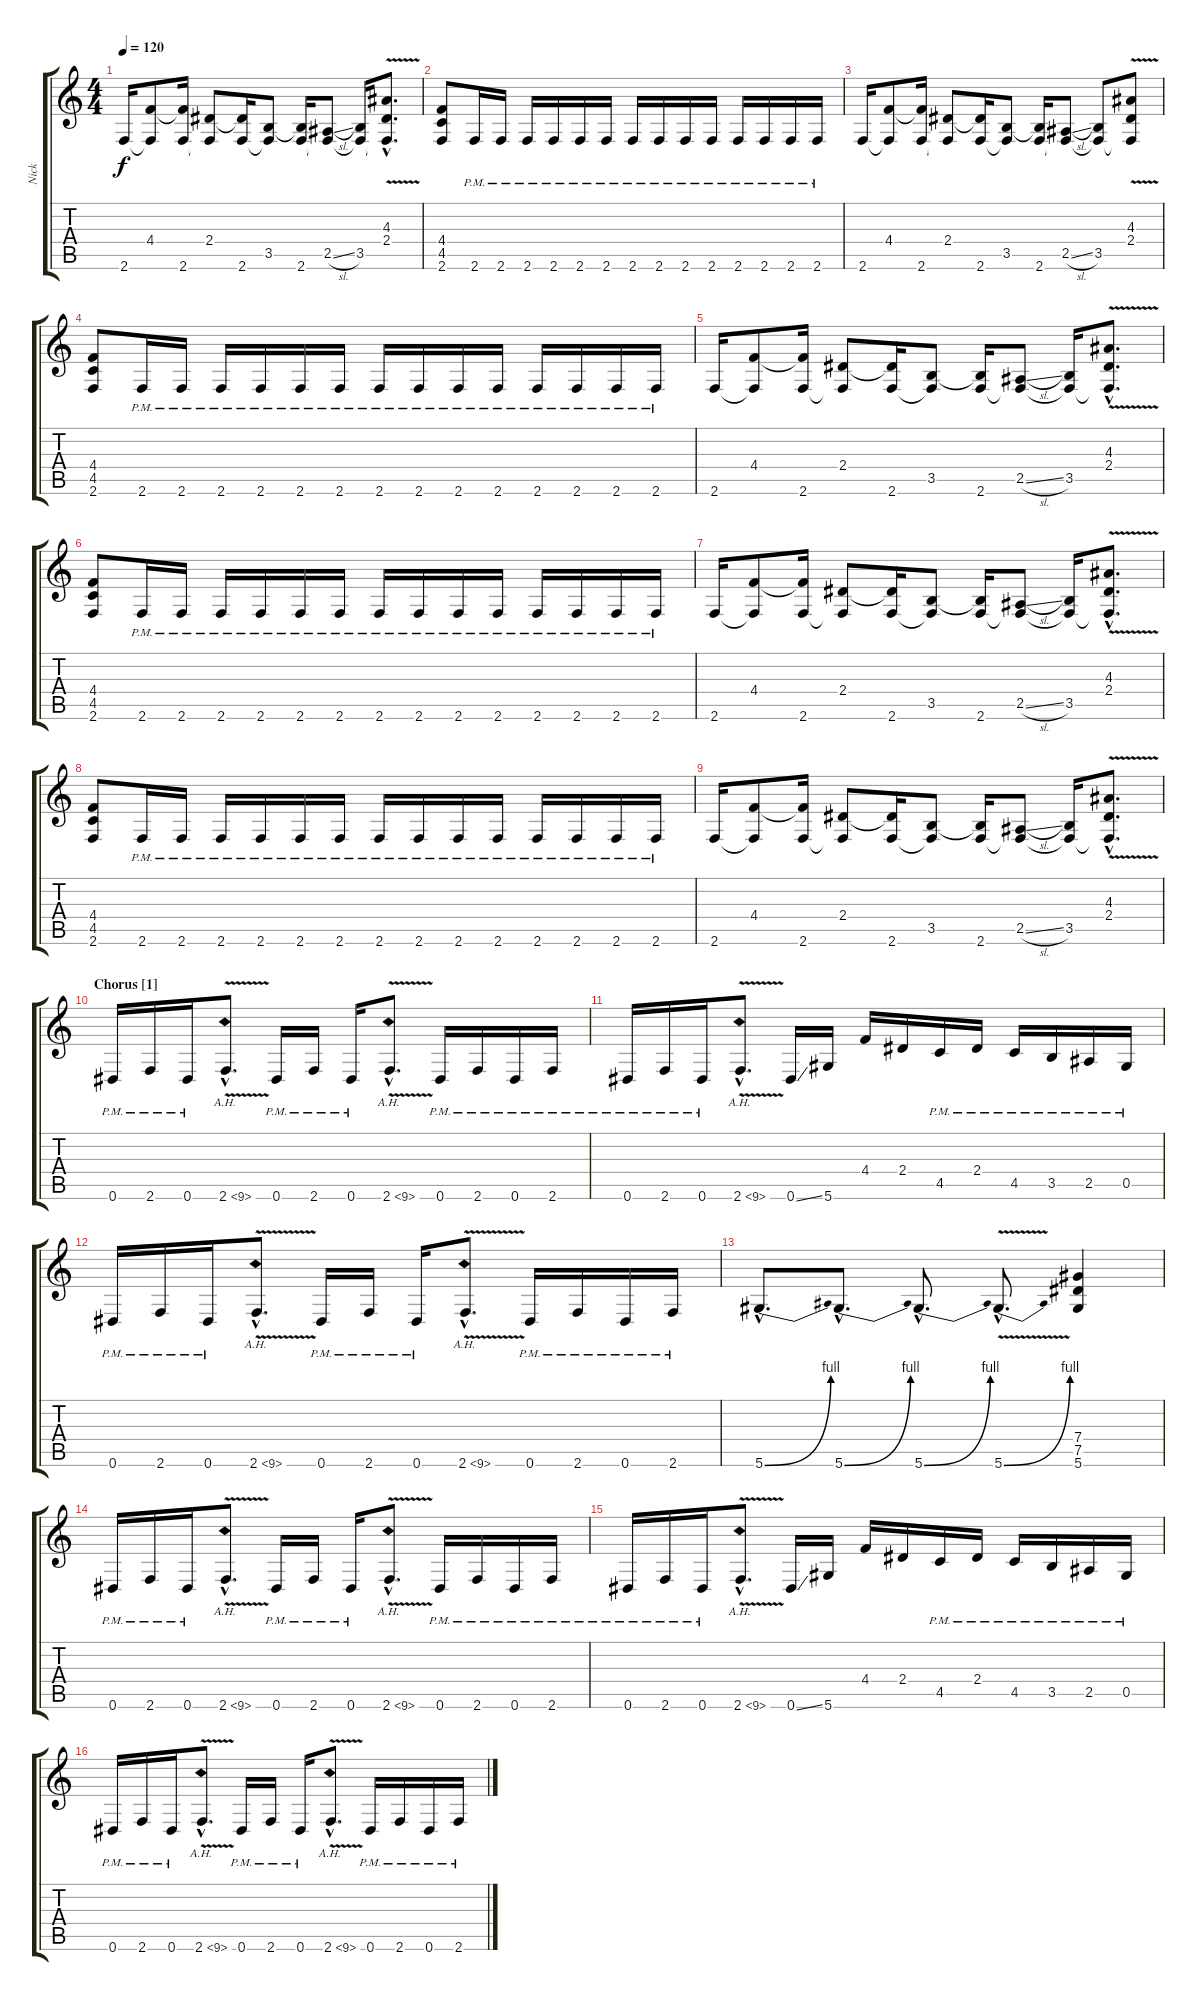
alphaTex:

\track ("Nick" "Nick") {instrument distortionguitar}
\staff {score tabs}
\tuning (Eb4 Bb3 Gb3 Db3 Ab2 Eb2) {hide}
\ts (4 4)
\tempo 120
\clef g2
\ks c
2.6.16{dy f} (4.4 2.6{t}).8 (4.4{t} 2.6).16 (2.4 2.6{t}).8 (2.4{t} 2.6).16 (3.5 2.6{t}).8 (3.5{t} 2.6).16 (2.5{sl} 2.6{t}).8 (3.5 2.6{t}).16 (4.3{v hac} 2.4{v hac} 2.6{hac t}).8{d} |
(4.4 4.5 2.6).8 2.6{pm}.16 2.6{pm}.16 2.6{pm}.16 2.6{pm}.16 2.6{pm}.16 2.6{pm}.16 2.6{pm}.16 2.6{pm}.16 2.6{pm}.16 2.6{pm}.16 2.6{pm}.16 2.6{pm}.16 2.6{pm}.16 2.6{pm}.16 |
2.6.16 (4.4 2.6{t}).8 (4.4{t} 2.6).16 (2.4 2.6{t}).8 (2.4{t} 2.6).16 (3.5 2.6{t}).8 (3.5{t} 2.6).16 (2.5{sl} 2.6{t}).8 (3.5 2.6{t}).8 (4.3 2.4{v} 2.6{t}).8 |
(4.4 4.5 2.6).8 2.6{pm}.16 2.6{pm}.16 2.6{pm}.16 2.6{pm}.16 2.6{pm}.16 2.6{pm}.16 2.6{pm}.16 2.6{pm}.16 2.6{pm}.16 2.6{pm}.16 2.6{pm}.16 2.6{pm}.16 2.6{pm}.16 2.6{pm}.16 |
2.6.16 (4.4 2.6{t}).8 (4.4{t} 2.6).16 (2.4 2.6{t}).8 (2.4{t} 2.6).16 (3.5 2.6{t}).8 (3.5{t} 2.6).16 (2.5{sl} 2.6{t}).8 (3.5 2.6{t}).16 (4.3{v hac} 2.4{v hac} 2.6{hac t}).8{d} |
(4.4 4.5 2.6).8 2.6{pm}.16 2.6{pm}.16 2.6{pm}.16 2.6{pm}.16 2.6{pm}.16 2.6{pm}.16 2.6{pm}.16 2.6{pm}.16 2.6{pm}.16 2.6{pm}.16 2.6{pm}.16 2.6{pm}.16 2.6{pm}.16 2.6{pm}.16 |
2.6.16 (4.4 2.6{t}).8 (4.4{t} 2.6).16 (2.4 2.6{t}).8 (2.4{t} 2.6).16 (3.5 2.6{t}).8 (3.5{t} 2.6).16 (2.5{sl} 2.6{t}).8 (3.5 2.6{t}).16 (4.3{v hac} 2.4{v hac} 2.6{hac t}).8{d} |
(4.4 4.5 2.6).8 2.6{pm}.16 2.6{pm}.16 2.6{pm}.16 2.6{pm}.16 2.6{pm}.16 2.6{pm}.16 2.6{pm}.16 2.6{pm}.16 2.6{pm}.16 2.6{pm}.16 2.6{pm}.16 2.6{pm}.16 2.6{pm}.16 2.6{pm}.16 |
2.6.16 (4.4 2.6{t}).8 (4.4{t} 2.6).16 (2.4 2.6{t}).8 (2.4{t} 2.6).16 (3.5 2.6{t}).8 (3.5{t} 2.6).16 (2.5{sl} 2.6{t}).8 (3.5 2.6{t}).16 (4.3{v hac} 2.4{v hac} 2.6{hac t}).8{d} |
\section ("" "Chorus [1]")
0.6{pm}.16 2.6{pm}.16 0.6{pm}.16 2.6{ah 7 v hac}.8{d} 0.6{pm}.16 2.6{pm}.16 0.6{pm}.16 2.6{ah 7 v hac}.8{d} 0.6{pm}.16 2.6{pm}.16 0.6{pm}.16 2.6{pm}.16 |
0.6{pm}.16 2.6{pm}.16 0.6{pm}.16 2.6{ah 7 v hac}.8{d} 0.6{ss}.16 5.6.16 4.4.16 2.4.16 4.5{pm}.16 2.4{pm}.16 4.5{pm}.16 3.5{pm}.16 2.5{pm}.16 0.5{pm}.16 |
0.6{pm}.16 2.6{pm}.16 0.6{pm}.16 2.6{ah 7 v hac}.8{d} 0.6{pm}.16 2.6{pm}.16 0.6{pm}.16 2.6{ah 7 v hac}.8{d} 0.6{pm}.16 2.6{pm}.16 0.6{pm}.16 2.6{pm}.16 |
5.6{be (bend 0 0 60 4) hac}.8{d} 5.6{be (bend 0 0 60 4) hac}.8{d} 5.6{be (bend 0 0 60 4) hac}.8{d} 5.6{be (bend 0 0 60 4) v hac}.8{d} (7.4 7.5 5.6).4 |
0.6{pm}.16 2.6{pm}.16 0.6{pm}.16 2.6{ah 7 v hac}.8{d} 0.6{pm}.16 2.6{pm}.16 0.6{pm}.16 2.6{ah 7 v hac}.8{d} 0.6{pm}.16 2.6{pm}.16 0.6{pm}.16 2.6{pm}.16 |
0.6{pm}.16 2.6{pm}.16 0.6{pm}.16 2.6{ah 7 v hac}.8{d} 0.6{ss}.16 5.6.16 4.4.16 2.4.16 4.5{pm}.16 2.4{pm}.16 4.5{pm}.16 3.5{pm}.16 2.5{pm}.16 0.5{pm}.16 |
0.6{pm}.16 2.6{pm}.16 0.6{pm}.16 2.6{ah 7 v hac}.8{d} 0.6{pm}.16 2.6{pm}.16 0.6{pm}.16 2.6{ah 7 v hac}.8{d} 0.6{pm}.16 2.6{pm}.16 0.6{pm}.16 2.6{pm}.16
